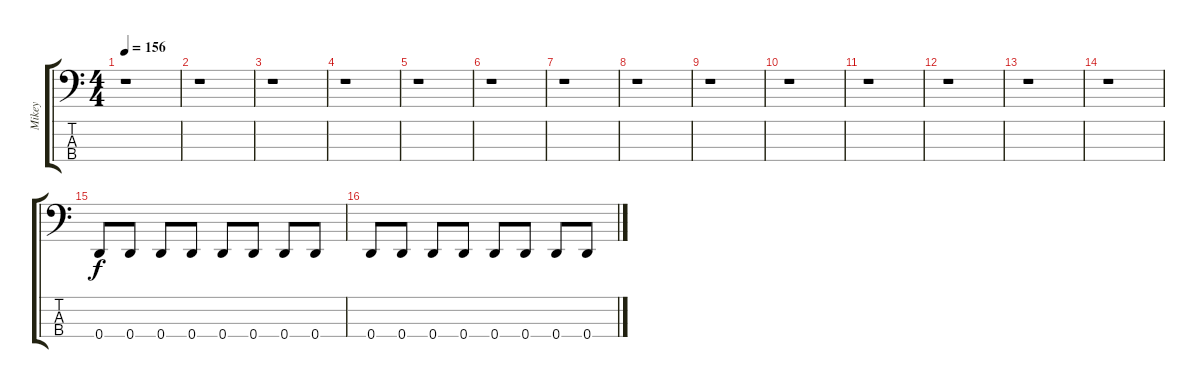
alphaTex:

\track ("Mikey" "Mikey") {instrument electricbasspick}
\staff {score tabs}
\tuning (G2 D2 A1 D1) {hide}
\ts (4 4)
\tempo 156
\clef f4
\ks c
r.1{dy f instrument electricbasspick} |
r.1 |
r.1 |
r.1 |
r.1 |
r.1 |
r.1 |
r.1 |
r.1 |
r.1 |
r.1 |
r.1 |
r.1 |
r.1 |
0.4.8 0.4.8 0.4.8 0.4.8 0.4.8 0.4.8 0.4.8 0.4.8 |
0.4.8 0.4.8 0.4.8 0.4.8 0.4.8 0.4.8 0.4.8 0.4.8
